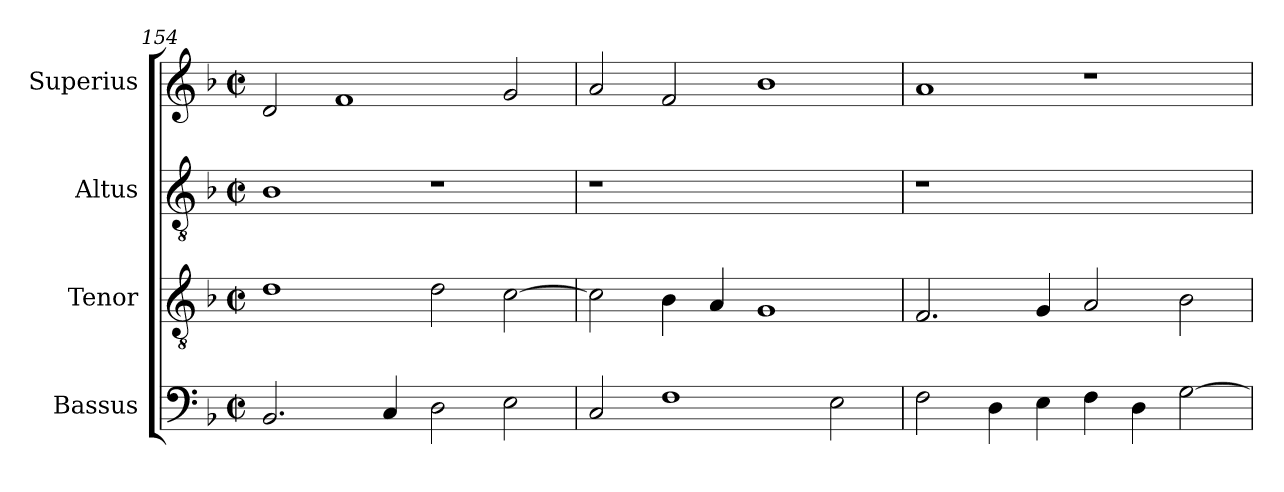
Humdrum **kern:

**kern	**kern	**kern	**kern
*part4	*part3	*part2	*part1
*staff4	*staff3	*staff2	*staff1
*I"Bassus	*I"Tenor	*I"Altus	*I"Superius
*I'B.	*I'T.	*	*I'S.
*clefF4	*clefGv2	*clefGv2	*clefG2
*	*ITrd7c12	*ITrd7c12	*
*k[b-]	*k[b-]	*k[b-]	*k[b-]
*F:	*F:	*F:	*F:
*M2/2	*M2/2	*M2/2	*M2/2
*met(c|)	*met(c|)	*met(c|)	*met(c|)
=154	=154	=154	=154
2.BB-i/	1Di	1BB-i	2di/
.	.	.	1fi
4Ci/	.	.	.
2Di\	2Di\	1r	.
2Ei\	[>2Ci\	.	2gi/
!!LO:PB:g=z
=155	=155	=155	=155
!	!	!LO:N:vis=1	!
2Ci/	2Ci\]	1r	2ai/
1Fi	4BB-i\	.	2fi/
.	4AAi/	.	.
.	1GGi	1ryy	1b-i
2Ei\	.	.	.
=156	=156	=156	=156
!	!	!LO:N:vis=1	!
2Fi\	2.FFi/	1r	1ai
4Di\	.	.	.
4Ei\	4GGi/	.	.
4Fi\	2AAi/	1ryy	1r
4Di\	.	.	.
[>2Gi\	2BB-i\	.	.
=	=	=	=
*-	*-	*-	*-
